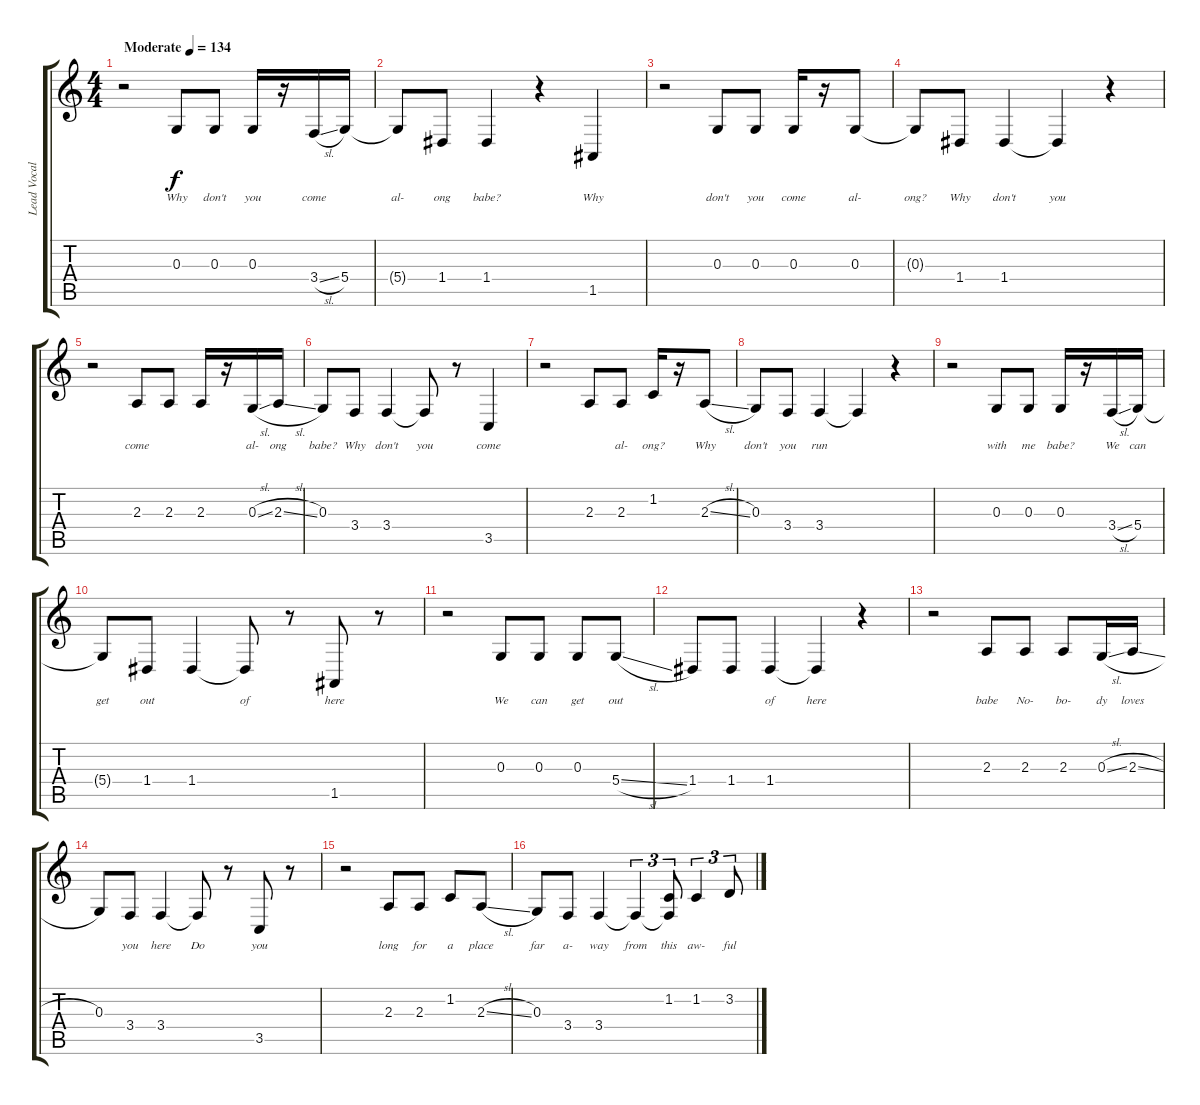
\track ("Lead Vocals" "Lead Vocal") {instrument voiceoohs}
\staff {score tabs}
\tuning (E4 B3 G3 D3 A2 E2) {hide}
\ts (4 4)
\tempo (134 "Moderate")
\clef g2
\ks c
r.2{dy f instrument voiceoohs} 0.3.8{lyrics (0 "Why") lyrics (1 "") lyrics (2 "") lyrics (3 "") lyrics (4 "")} 0.3.8{lyrics (0 "don't") lyrics (1 "") lyrics (2 "") lyrics (3 "") lyrics (4 "")} 0.3.16{lyrics (0 "you") lyrics (1 "") lyrics (2 "") lyrics (3 "") lyrics (4 "")} r.16 3.4{sl}.16{lyrics (0 "come") lyrics (1 "") lyrics (2 "") lyrics (3 "") lyrics (4 "")} 5.4.16{lyrics (0 "") lyrics (1 "") lyrics (2 "") lyrics (3 "") lyrics (4 "")} |
5.4{t}.8{lyrics (0 "al-") lyrics (1 "") lyrics (2 "") lyrics (3 "") lyrics (4 "")} 1.4.8{lyrics (0 "ong") lyrics (1 "") lyrics (2 "") lyrics (3 "") lyrics (4 "")} 1.4.4{lyrics (0 "babe?") lyrics (1 "") lyrics (2 "") lyrics (3 "") lyrics (4 "")} r.4 1.5.4{lyrics (0 "Why") lyrics (1 "") lyrics (2 "") lyrics (3 "") lyrics (4 "")} |
r.2 0.3.8{lyrics (0 "don't") lyrics (1 "") lyrics (2 "") lyrics (3 "") lyrics (4 "")} 0.3.8{lyrics (0 "you") lyrics (1 "") lyrics (2 "") lyrics (3 "") lyrics (4 "")} 0.3.16{lyrics (0 "come") lyrics (1 "") lyrics (2 "") lyrics (3 "") lyrics (4 "")} r.16 0.3.8{lyrics (0 "al-") lyrics (1 "") lyrics (2 "") lyrics (3 "") lyrics (4 "")} |
0.3{t}.8{lyrics (0 "ong?") lyrics (1 "") lyrics (2 "") lyrics (3 "") lyrics (4 "")} 1.4.8{lyrics (0 "Why") lyrics (1 "") lyrics (2 "") lyrics (3 "") lyrics (4 "")} 1.4.4{lyrics (0 "don't") lyrics (1 "") lyrics (2 "") lyrics (3 "") lyrics (4 "")} 1.4{t}.4{lyrics (0 "you") lyrics (1 "") lyrics (2 "") lyrics (3 "") lyrics (4 "")} r.4 |
r.2 2.3.8{lyrics (0 "come") lyrics (1 "") lyrics (2 "") lyrics (3 "") lyrics (4 "")} 2.3.8{lyrics (0 "") lyrics (1 "") lyrics (2 "") lyrics (3 "") lyrics (4 "")} 2.3.16{lyrics (0 "") lyrics (1 "") lyrics (2 "") lyrics (3 "") lyrics (4 "")} r.16 0.3{sl}.16{lyrics (0 "al-") lyrics (1 "") lyrics (2 "") lyrics (3 "") lyrics (4 "")} 2.3{sl}.16{lyrics (0 "ong") lyrics (1 "") lyrics (2 "") lyrics (3 "") lyrics (4 "")} |
0.3.8{lyrics (0 "babe?") lyrics (1 "") lyrics (2 "") lyrics (3 "") lyrics (4 "")} 3.4.8{lyrics (0 "Why") lyrics (1 "") lyrics (2 "") lyrics (3 "") lyrics (4 "")} 3.4.4{lyrics (0 "don't") lyrics (1 "") lyrics (2 "") lyrics (3 "") lyrics (4 "")} 3.4{t}.8{lyrics (0 "you") lyrics (1 "") lyrics (2 "") lyrics (3 "") lyrics (4 "")} r.8 3.5.4{lyrics (0 "come") lyrics (1 "") lyrics (2 "") lyrics (3 "") lyrics (4 "")} |
r.2 2.3.8{lyrics (0 "") lyrics (1 "") lyrics (2 "") lyrics (3 "") lyrics (4 "")} 2.3.8{lyrics (0 "al-") lyrics (1 "") lyrics (2 "") lyrics (3 "") lyrics (4 "")} 1.2.16{lyrics (0 "ong?") lyrics (1 "") lyrics (2 "") lyrics (3 "") lyrics (4 "")} r.16 2.3{sl}.8{lyrics (0 "Why") lyrics (1 "") lyrics (2 "") lyrics (3 "") lyrics (4 "")} |
0.3.8{lyrics (0 "don't") lyrics (1 "") lyrics (2 "") lyrics (3 "") lyrics (4 "")} 3.4.8{lyrics (0 "you") lyrics (1 "") lyrics (2 "") lyrics (3 "") lyrics (4 "")} 3.4.4{lyrics (0 "run") lyrics (1 "") lyrics (2 "") lyrics (3 "") lyrics (4 "")} 3.4{t}.4{lyrics (0 "") lyrics (1 "") lyrics (2 "") lyrics (3 "") lyrics (4 "")} r.4 |
r.2 0.3.8{lyrics (0 "with") lyrics (1 "") lyrics (2 "") lyrics (3 "") lyrics (4 "")} 0.3.8{lyrics (0 "me") lyrics (1 "") lyrics (2 "") lyrics (3 "") lyrics (4 "")} 0.3.16{lyrics (0 "babe?") lyrics (1 "") lyrics (2 "") lyrics (3 "") lyrics (4 "")} r.16 3.4{sl}.16{lyrics (0 "We") lyrics (1 "") lyrics (2 "") lyrics (3 "") lyrics (4 "")} 5.4.16{lyrics (0 "can") lyrics (1 "") lyrics (2 "") lyrics (3 "") lyrics (4 "")} |
5.4{t}.8{lyrics (0 "get") lyrics (1 "") lyrics (2 "") lyrics (3 "") lyrics (4 "")} 1.4.8{lyrics (0 "out") lyrics (1 "") lyrics (2 "") lyrics (3 "") lyrics (4 "")} 1.4.4{lyrics (0 "") lyrics (1 "") lyrics (2 "") lyrics (3 "") lyrics (4 "")} 1.4{t}.8{lyrics (0 "of") lyrics (1 "") lyrics (2 "") lyrics (3 "") lyrics (4 "")} r.8 1.5.8{lyrics (0 "here") lyrics (1 "") lyrics (2 "") lyrics (3 "") lyrics (4 "")} r.8 |
r.2 0.3.8{lyrics (0 "We") lyrics (1 "") lyrics (2 "") lyrics (3 "") lyrics (4 "")} 0.3.8{lyrics (0 "can") lyrics (1 "") lyrics (2 "") lyrics (3 "") lyrics (4 "")} 0.3.8{lyrics (0 "get") lyrics (1 "") lyrics (2 "") lyrics (3 "") lyrics (4 "")} 5.4{sl}.8{lyrics (0 "out") lyrics (1 "") lyrics (2 "") lyrics (3 "") lyrics (4 "")} |
1.4.8{lyrics (0 "") lyrics (1 "") lyrics (2 "") lyrics (3 "") lyrics (4 "")} 1.4.8{lyrics (0 "") lyrics (1 "") lyrics (2 "") lyrics (3 "") lyrics (4 "")} 1.4.4{lyrics (0 "of") lyrics (1 "") lyrics (2 "") lyrics (3 "") lyrics (4 "")} 1.4{t}.4{lyrics (0 "here") lyrics (1 "") lyrics (2 "") lyrics (3 "") lyrics (4 "")} r.4 |
r.2 2.3.8{lyrics (0 "babe") lyrics (1 "") lyrics (2 "") lyrics (3 "") lyrics (4 "")} 2.3.8{lyrics (0 "No-") lyrics (1 "") lyrics (2 "") lyrics (3 "") lyrics (4 "")} 2.3.8{lyrics (0 "bo-") lyrics (1 "") lyrics (2 "") lyrics (3 "") lyrics (4 "")} 0.3{sl}.16{lyrics (0 "dy") lyrics (1 "") lyrics (2 "") lyrics (3 "") lyrics (4 "")} 2.3{sl}.16{lyrics (0 "loves") lyrics (1 "") lyrics (2 "") lyrics (3 "") lyrics (4 "")} |
0.3.8{lyrics (0 "") lyrics (1 "") lyrics (2 "") lyrics (3 "") lyrics (4 "")} 3.4.8{lyrics (0 "you") lyrics (1 "") lyrics (2 "") lyrics (3 "") lyrics (4 "")} 3.4.4{lyrics (0 "here") lyrics (1 "") lyrics (2 "") lyrics (3 "") lyrics (4 "")} 3.4{t}.8{lyrics (0 "Do") lyrics (1 "") lyrics (2 "") lyrics (3 "") lyrics (4 "")} r.8 3.5.8{lyrics (0 "you") lyrics (1 "") lyrics (2 "") lyrics (3 "") lyrics (4 "")} r.8 |
r.2 2.3.8{lyrics (0 "long") lyrics (1 "") lyrics (2 "") lyrics (3 "") lyrics (4 "")} 2.3.8{lyrics (0 "for") lyrics (1 "") lyrics (2 "") lyrics (3 "") lyrics (4 "")} 1.2.8{lyrics (0 "a") lyrics (1 "") lyrics (2 "") lyrics (3 "") lyrics (4 "")} 2.3{sl}.8{lyrics (0 "place") lyrics (1 "") lyrics (2 "") lyrics (3 "") lyrics (4 "")} |
0.3.8{lyrics (0 "far") lyrics (1 "") lyrics (2 "") lyrics (3 "") lyrics (4 "")} 3.4.8{lyrics (0 "a-") lyrics (1 "") lyrics (2 "") lyrics (3 "") lyrics (4 "")} 3.4.4{lyrics (0 "way") lyrics (1 "") lyrics (2 "") lyrics (3 "") lyrics (4 "")} 3.4{t}.4{tu (3 2) lyrics (0 "from") lyrics (1 "") lyrics (2 "") lyrics (3 "") lyrics (4 "")} (1.2 3.4{t}).8{tu (3 2) lyrics (0 "this") lyrics (1 "") lyrics (2 "") lyrics (3 "") lyrics (4 "")} 1.2.4{tu (3 2) lyrics (0 "aw-") lyrics (1 "") lyrics (2 "") lyrics (3 "") lyrics (4 "")} 3.2.8{tu (3 2) lyrics (0 "ful") lyrics (1 "") lyrics (2 "") lyrics (3 "") lyrics (4 "")}
